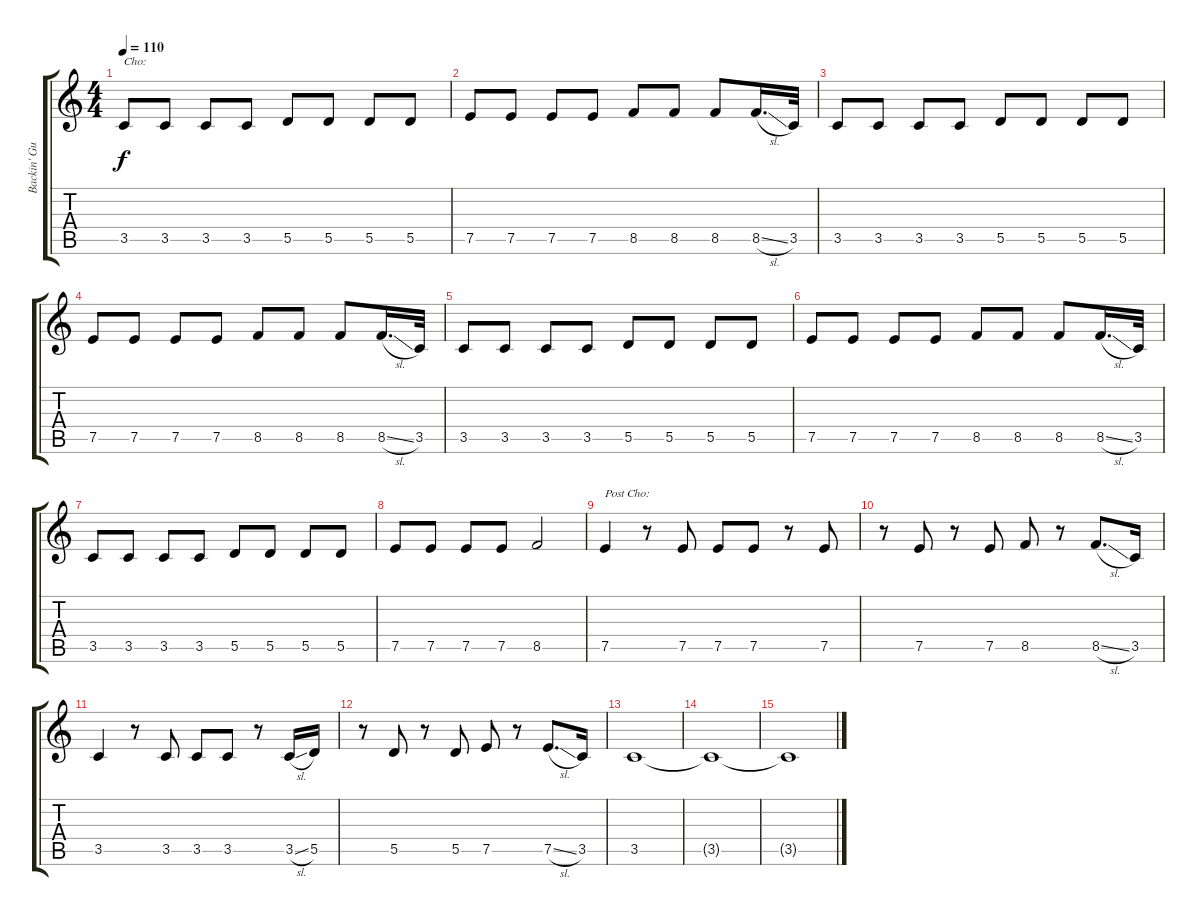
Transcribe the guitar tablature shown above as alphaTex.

\track ("Backin' Guitar" "Backin' Gu") {instrument electricguitarclean}
\staff {score tabs}
\tuning (E4 B3 G3 D3 A2 E2) {hide}
\ts (4 4)
\tempo 110
\clef g2
\ks c
3.5.8{txt "Cho:" dy f} 3.5.8 3.5.8 3.5.8 5.5.8 5.5.8 5.5.8 5.5.8 |
7.5.8 7.5.8 7.5.8 7.5.8 8.5.8 8.5.8 8.5.8 8.5{sl}.16{d} 3.5.32 |
3.5.8 3.5.8 3.5.8 3.5.8 5.5.8 5.5.8 5.5.8 5.5.8 |
7.5.8 7.5.8 7.5.8 7.5.8 8.5.8 8.5.8 8.5.8 8.5{sl}.16{d} 3.5.32 |
3.5.8 3.5.8 3.5.8 3.5.8 5.5.8 5.5.8 5.5.8 5.5.8 |
7.5.8 7.5.8 7.5.8 7.5.8 8.5.8 8.5.8 8.5.8 8.5{sl}.16{d} 3.5.32 |
3.5.8 3.5.8 3.5.8 3.5.8 5.5.8 5.5.8 5.5.8 5.5.8 |
7.5.8 7.5.8 7.5.8 7.5.8 8.5.2 |
7.5.4{txt "Post Cho:"} r.8 7.5.8 7.5.8 7.5.8 r.8 7.5.8 |
r.8 7.5.8 r.8 7.5.8 8.5.8 r.8 8.5{sl}.8{d} 3.5.16 |
3.5.4 r.8 3.5.8 3.5.8 3.5.8 r.8 3.5{sl}.16 5.5.16 |
r.8 5.5.8 r.8 5.5.8 7.5.8 r.8 7.5{sl}.8{d} 3.5.16 |
3.5.1 |
3.5{t}.1 |
3.5{t}.1
